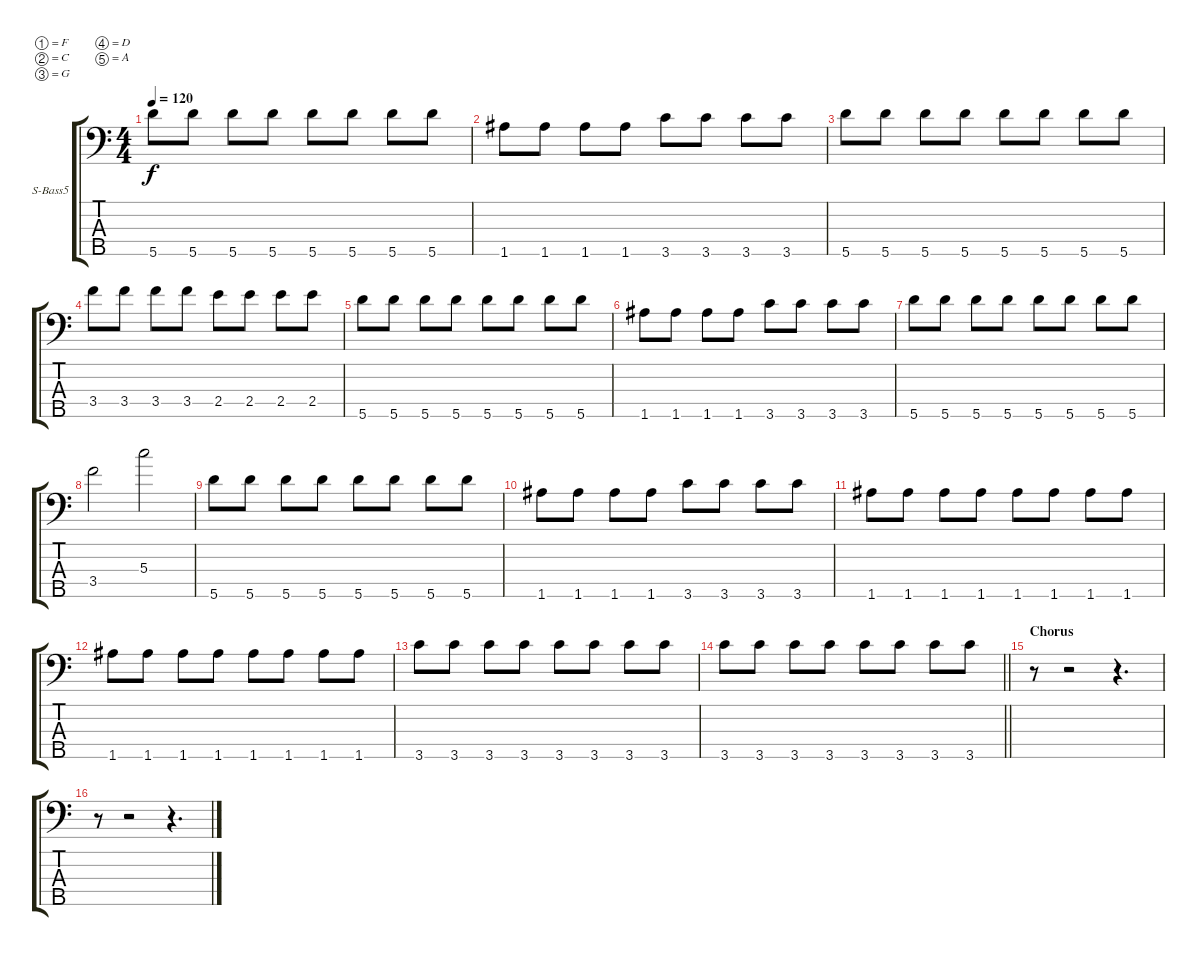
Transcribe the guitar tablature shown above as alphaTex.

\bracketExtendMode groupsimilarinstruments
\firstSystemTrackNameOrientation horizontal
\otherSystemsTrackNameOrientation horizontal
\track ("Synth Bass" "S-Bass5") {instrument synthbass2}
\staff {score tabs}
\tuning (F4 C4 G3 D3 A2)
\ts (4 4)
\tempo 120
\clef f4
\ks c
5.5.8{dy f} 5.5.8 5.5.8 5.5.8 5.5.8 5.5.8 5.5.8 5.5.8 |
1.5.8 1.5.8 1.5.8 1.5.8 3.5.8 3.5.8 3.5.8 3.5.8 |
5.5.8 5.5.8 5.5.8 5.5.8 5.5.8 5.5.8 5.5.8 5.5.8 |
3.4.8 3.4.8 3.4.8 3.4.8 2.4.8 2.4.8 2.4.8 2.4.8 |
5.5.8 5.5.8 5.5.8 5.5.8 5.5.8 5.5.8 5.5.8 5.5.8 |
1.5.8 1.5.8 1.5.8 1.5.8 3.5.8 3.5.8 3.5.8 3.5.8 |
5.5.8 5.5.8 5.5.8 5.5.8 5.5.8 5.5.8 5.5.8 5.5.8 |
3.4.2 5.3.2 |
5.5.8 5.5.8 5.5.8 5.5.8 5.5.8 5.5.8 5.5.8 5.5.8 |
1.5.8 1.5.8 1.5.8 1.5.8 3.5.8 3.5.8 3.5.8 3.5.8 |
1.5.8 1.5.8 1.5.8 1.5.8 1.5.8 1.5.8 1.5.8 1.5.8 |
1.5.8 1.5.8 1.5.8 1.5.8 1.5.8 1.5.8 1.5.8 1.5.8 |
3.5.8 3.5.8 3.5.8 3.5.8 3.5.8 3.5.8 3.5.8 3.5.8 |
\barLineRight lightlight
3.5.8 3.5.8 3.5.8 3.5.8 3.5.8 3.5.8 3.5.8 3.5.8 |
\section ("" "Chorus")
r.8 r.2 r.4{d} |
r.8 r.2 r.4{d}
